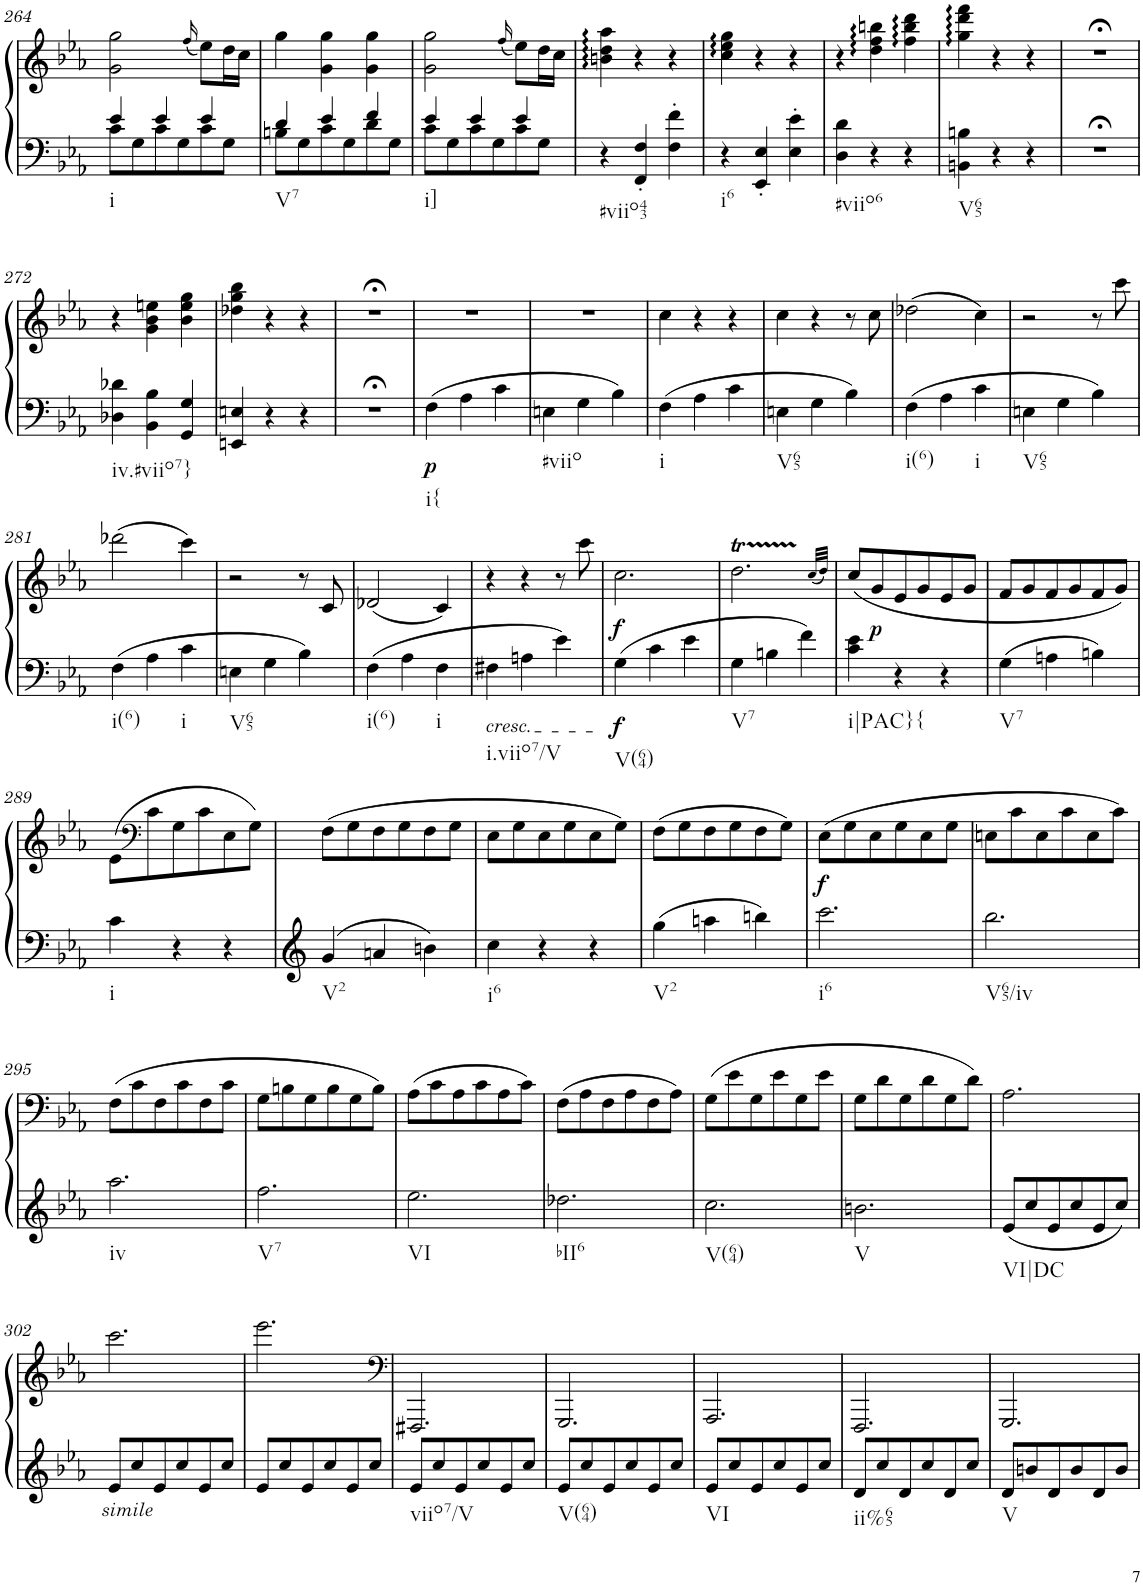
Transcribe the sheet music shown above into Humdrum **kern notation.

**kern	**kern	**dynam
*part1	*part1	*part1
*staff2	*staff1	*staff1/2
*I"Piano	*	*
*I'Pno.	*	*
!!LO:PB:g=z
*clefF4	*clefG2	*
*k[b-e-a-]	*k[b-e-a-]	*
*M3/4	*M3/4	*
=264	=264	=264
*^	*	*
!LO:TX:b:t=i	!	!	!
4e-/	8c\L	2g\ 2gg\	.
.	8G\	.	.
4e-/	8c\	.	.
.	8G\	.	.
.	.	(16qff/	.
4e-/	8c\	8ee-\L)	.
.	8G\J	16dd\L	.
.	.	16cc\JJ	.
=265	=265	=265	=265
!LO:TX:b:t=V7	!	!	!
4d/	8Bn\L	4gg\	.
.	8G\	.	.
4e-/	8c\	4g\ 4gg\	.
.	8G\	.	.
4f/	8d\	4g\ 4gg\	.
.	8G\J	.	.
=266	=266	=266	=266
!LO:TX:b:t=i]	!	!	!
4e-/	8c\L	2g\ 2gg\	.
.	8G\	.	.
4e-/	8c\	.	.
.	8G\	.	.
.	.	(16qff/	.
4e-/	8c\	8ee-\L)	.
.	8G\J	16dd\L	.
.	.	16cc\JJ	.
*v	*v	*	*
=267	=267	=267
!LO:TX:b:t=#viio43	!	!
4r	4bn\ 4dd\ 4aa-\	.
4FF/' 4F/'	4r	.
4F\' 4f\'	4r	.
=268	=268	=268
!LO:TX:b:t=i6	!	!
4r	4cc\ 4ee-\ 4gg\	.
4EE-/' 4E-/'	4r	.
4E-\' 4e-\'	4r	.
=269	=269	=269
!LO:TX:b:t=#viio6	!	!
4D\ 4d\	4r	.
4r	4dd\ 4ff\ 4bbn\	.
4r	4ff\ 4bb\ 4ddd\	.
=270	=270	=270
!LO:TX:b:t=V65	!	!
4BBn\ 4Bn\	4gg\ 4ddd\ 4fff\	.
4r	4r	.
4r	4r	.
=271	=271	=271
2.r;<	2.r;<	.
!!LO:LB:g=z
=272	=272	=272
!LO:TX:b:t=iv.#viio7}	!	!
4D-X\ 4d-X\	4r	.
4BB-\ 4B-\	4g\ 4b-\ 4een\	.
4GG/ 4G/	4b-\ 4ee\ 4gg\	.
=273	=273	=273
4EEn/ 4En/	4dd-X\ 4gg\ 4bb-\	.
4r	4r	.
4r	4r	.
=274	=274	=274
2.r;<	2.r;<	.
=275	=275	=275
!LO:TX:b:t=i{	!	!
!	!	!LO:DY:b=2
4F\	2.r	p
4A-\	.	.
4c\	.	.
=276	=276	=276
!LO:TX:b:t=#viio	!	!
4En\	2.r	.
4G\	.	.
4B-\	.	.
=277	=277	=277
!LO:TX:b:t=i	!	!
4F\	4cc\	.
4A-\	4r	.
4c\	4r	.
=278	=278	=278
!LO:TX:b:t=V65	!	!
4En\	4cc\	.
4G\	4r	.
4B-\	8r	.
.	8cc\	.
=279	=279	=279
!LO:TX:b:t=i(6)	!	!
4F\	(2dd-X\	.
4A-\	.	.
!LO:TX:b:t=i	!	!
4c\	4cc\)	.
=280	=280	=280
!LO:TX:b:t=V65	!	!
4En\	2r	.
4G\	.	.
4B-\	8r	.
.	8ccc\	.
!!LO:LB:g=z
=281	=281	=281
!LO:TX:b:t=i(6)	!	!
4F\	(2ddd-X\	.
4A-\	.	.
!LO:TX:b:t=i	!	!
4c\	4ccc\)	.
=282	=282	=282
!LO:TX:b:t=V65	!	!
4En\	2r	.
4G\	.	.
4B-\	8r	.
.	8c/	.
=283	=283	=283
!LO:TX:b:t=i(6)	!	!
4F\	(2d-X/	.
4A-\	.	.
!LO:TX:b:t=i	!	!
4F\	4c/)	.
=284	=284	=284
!LO:TX:b:i:t=cresc.	!	!
!LO:TX:b:t=i.viio7/V	!	!
4F#X\	4r	.
4An\	4r	.
4e-\	8r	.
.	8ccc\	.
=285	=285	=285
!LO:TX:b:t=V(64)	!	!
!	!	!LO:DY:b=2
!	!	!LO:DY:n=1:b
4G\	2.cc\	f f
4c\	.	.
4e-\	.	.
=286	=286	=286
!LO:TX:b:t=V7	!	!
4G\	2.ddt\	.
4Bn\	.	.
4f\	.	.
.	(32qcc/LLL	.
.	32qdd/JJJ)	.
=287	=287	=287
!LO:TX:b:t=i|PAC}{	!	!
4c\ 4e-\	(8cc/L	.
!	!	!LO:DY:b
.	8g/	p
4r	8e-/	.
.	8g/	.
4r	8e-/	.
.	8g/J	.
=288	=288	=288
!LO:TX:b:t=V7	!	!
4G\	8f/L	.
.	8g/	.
4An\	8f/	.
.	8g/	.
4Bn\	8f/	.
.	8g/J)	.
!!LO:LB:g=z
=289	=289	=289
!LO:TX:b:t=i	!	!
4c\	(8e-\L	.
*	*clefF4	*
.	8c\	.
4r	8G\	.
.	8c\	.
4r	8E-\	.
.	8G\J)	.
=290	=290	=290
!LO:TX:b:t=V2	!	!
4g/	(8F\L	.
.	8G\	.
4an/	8F\	.
.	8G\	.
4bn\	8F\	.
.	8G\J	.
=291	=291	=291
!LO:TX:b:t=i6	!	!
4cc\	8E-\L	.
.	8G\	.
4r	8E-\	.
.	8G\	.
4r	8E-\	.
.	8G\J)	.
=292	=292	=292
!LO:TX:b:t=V2	!	!
4gg\	(8F\L	.
.	8G\	.
4aan\	8F\	.
.	8G\	.
4bbn\	8F\	.
.	8G\J)	.
=293	=293	=293
!LO:TX:b:t=i6	!	!
!	!	!LO:DY:b
2.ccc\	(8E-\L	f
.	8G\	.
.	8E-\	.
.	8G\	.
.	8E-\	.
.	8G\J	.
=294	=294	=294
!LO:TX:b:t=V65/iv	!	!
2.bb-\	8En\L	.
.	8c\	.
.	8E\	.
.	8c\	.
.	8E\	.
.	8c\J)	.
!!LO:LB:g=z
=295	=295	=295
!LO:TX:b:t=iv	!	!
2.aa-\	(8F\L	.
.	8c\	.
.	8F\	.
.	8c\	.
.	8F\	.
.	8c\J	.
=296	=296	=296
!LO:TX:b:t=V7	!	!
2.ff\	8G\L	.
.	8Bn\	.
.	8G\	.
.	8B\	.
.	8G\	.
.	8B\J)	.
=297	=297	=297
!LO:TX:b:t=VI	!	!
2.ee-\	(8A-\L	.
.	8c\	.
.	8A-\	.
.	8c\	.
.	8A-\	.
.	8c\J)	.
=298	=298	=298
!LO:TX:b:t=bII6	!	!
2.dd-X\	(8F\L	.
.	8A-\	.
.	8F\	.
.	8A-\	.
.	8F\	.
.	8A-\J)	.
=299	=299	=299
!LO:TX:b:t=V(64)	!	!
2.cc\	(8G\L	.
.	8e-\	.
.	8G\	.
.	8e-\	.
.	8G\	.
.	8e-\J	.
=300	=300	=300
!LO:TX:b:t=V	!	!
2.bn\	8G\L	.
.	8d\	.
.	8G\	.
.	8d\	.
.	8G\	.
.	8d\J)	.
=301	=301	=301
!LO:TX:b:t=VI|DC	!	!
8e-/L	2.A-\	.
8cc/	.	.
8e-/	.	.
8cc/	.	.
8e-/	.	.
8cc/J	.	.
!!LO:LB:g=z
=302	=302	=302
!LO:TX:b:i:t=simile	!	!
8e-/L	2.ccc\	.
8cc/	.	.
8e-/	.	.
8cc/	.	.
8e-/	.	.
8cc/J	.	.
=303	=303	=303
8e-/L	2.eee-\	.
8cc/	.	.
8e-/	.	.
8cc/	.	.
8e-/	.	.
8cc/J	.	.
=304	=304	=304
*	*clefF4	*
!LO:TX:b:t=viio7/V	!	!
8e-/L	2.FFF#X/	.
8cc/	.	.
8e-/	.	.
8cc/	.	.
8e-/	.	.
8cc/J	.	.
=305	=305	=305
!LO:TX:b:t=V(64)	!	!
8e-/L	2.GGG/	.
8cc/	.	.
8e-/	.	.
8cc/	.	.
8e-/	.	.
8cc/J	.	.
=306	=306	=306
!LO:TX:b:t=VI	!	!
8e-/L	2.AAA-/	.
8cc/	.	.
8e-/	.	.
8cc/	.	.
8e-/	.	.
8cc/J	.	.
=307	=307	=307
!LO:TX:b:t=ii%65	!	!
8d/L	2.FFF/	.
8cc/	.	.
8d/	.	.
8cc/	.	.
8d/	.	.
8cc/J	.	.
=308	=308	=308
!LO:TX:b:t=V	!	!
8d/L	2.GGG/	.
8bn/	.	.
8d/	.	.
8b/	.	.
8d/	.	.
8b/J	.	.
=	=	=
*-	*-	*-
